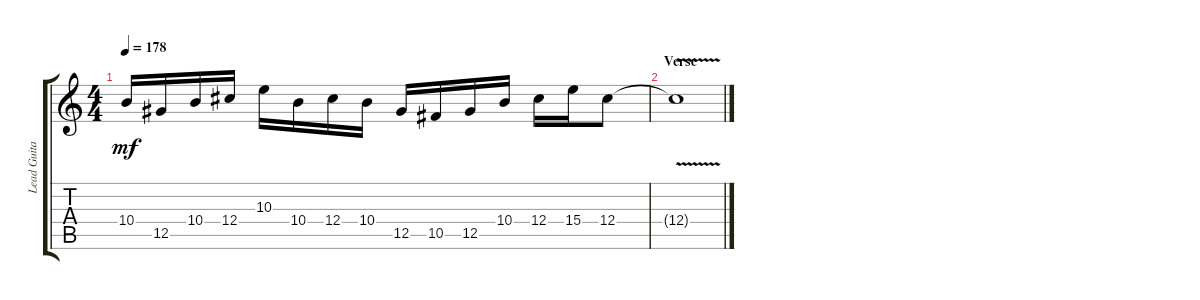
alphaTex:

\track ("Lead Guitar" "Lead Guita") {instrument distortionguitar}
\staff {score tabs}
\tuning (Eb4 Bb3 Gb3 Db3 Ab2 Db2) {hide}
\ts (4 4)
\tempo 178
\clef g2
\ks c
10.4.16{dy mf} 12.5.16 10.4.16 12.4.16 10.3.16 10.4.16 12.4.16 10.4.16 12.5.16 10.5.16 12.5.16 10.4.16 12.4.16 15.4.16 12.4.8 |
\section ("" "Verse")
12.4{v t}.1
